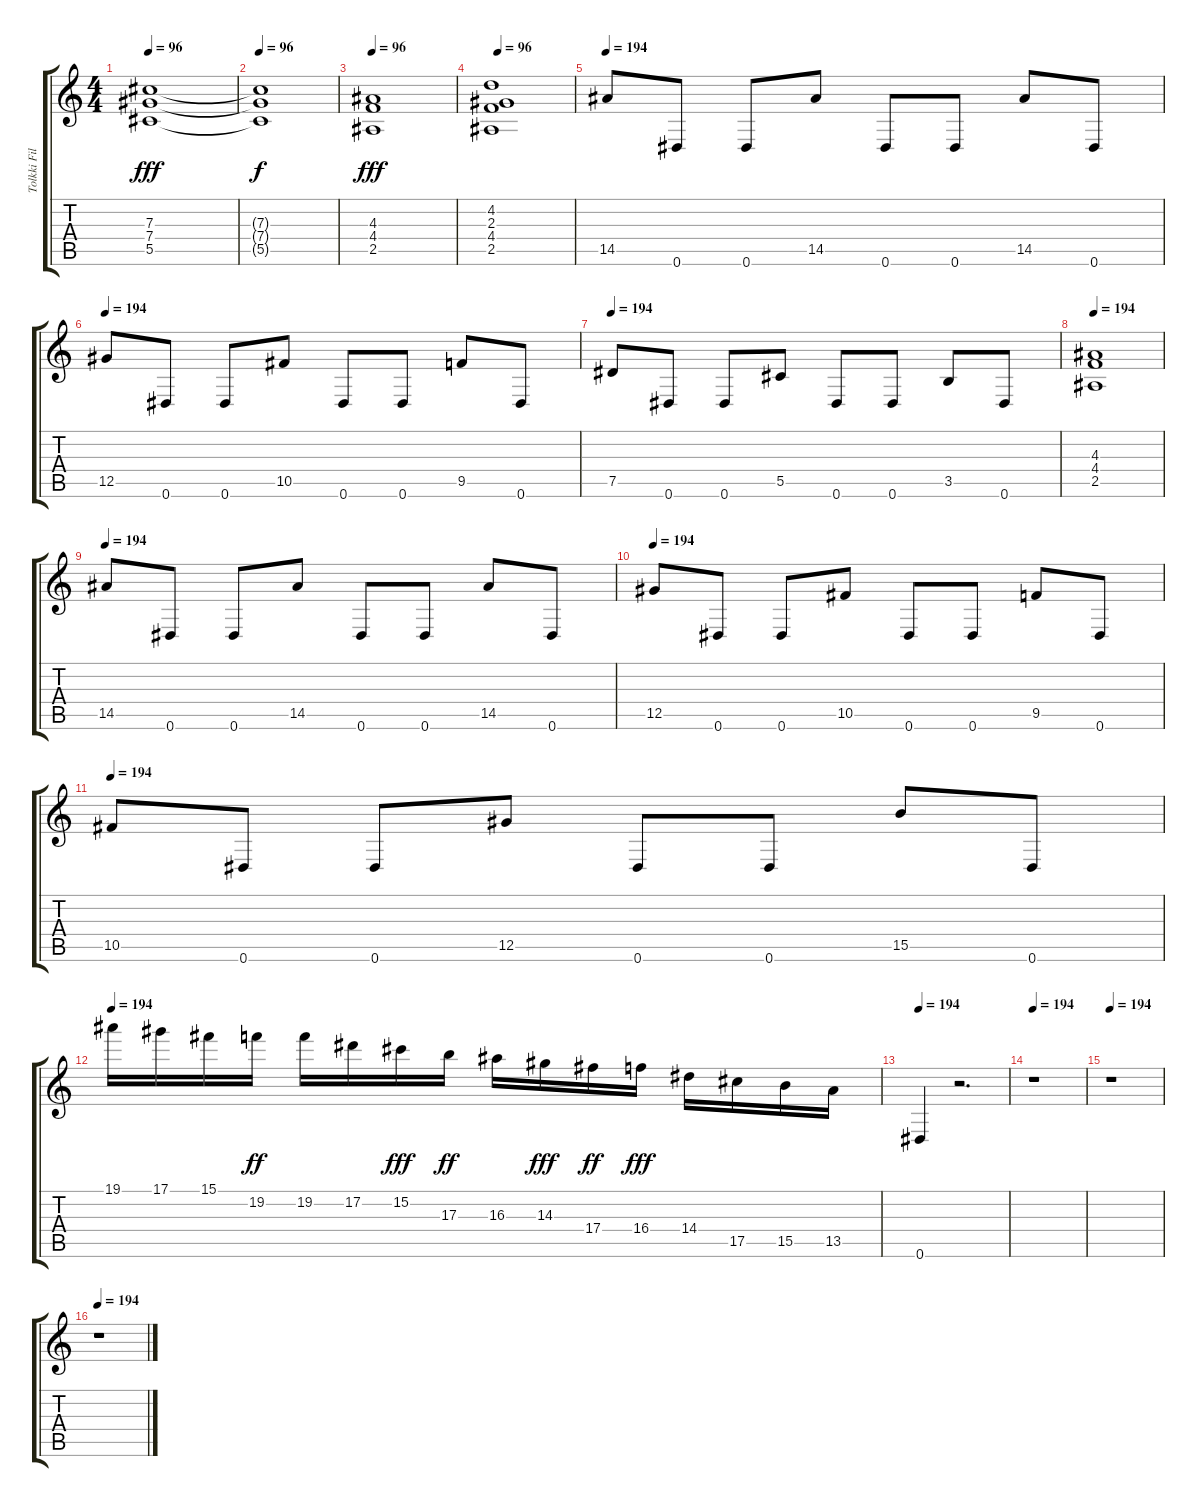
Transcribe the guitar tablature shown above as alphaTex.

\track ("Tolkki Fills" "Tolkki Fil") {instrument overdrivenguitar}
\staff {score tabs}
\tuning (Eb4 Bb3 Gb3 Db3 Ab2 Eb2) {hide}
\ts (4 4)
\tempo 96
\clef g2
\ks c
(7.3 7.4 5.5).1{dy fff} |
\tempo 96
(7.3{t} 7.4{t} 5.5{t}).1{dy f} |
\tempo 96
(4.3 4.4 2.5).1{dy fff} |
\tempo 96
(4.2 2.3 4.4 2.5).1 |
\tempo 194
14.5.8 0.6.8 0.6.8 14.5.8 0.6.8 0.6.8 14.5.8 0.6.8 |
\tempo 194
12.5.8 0.6.8 0.6.8 10.5.8 0.6.8 0.6.8 9.5.8 0.6.8 |
\tempo 194
7.5.8 0.6.8 0.6.8 5.5.8 0.6.8 0.6.8 3.5.8 0.6.8 |
\tempo 194
(4.3 4.4 2.5).1 |
\tempo 194
14.5.8 0.6.8 0.6.8 14.5.8 0.6.8 0.6.8 14.5.8 0.6.8 |
\tempo 194
12.5.8 0.6.8 0.6.8 10.5.8 0.6.8 0.6.8 9.5.8 0.6.8 |
\tempo 194
10.5.8 0.6.8 0.6.8 12.5.8 0.6.8 0.6.8 15.5.8 0.6.8 |
\tempo 194
19.1.16{volume 16} 17.1.16 15.1.16 19.2.16{dy ff} 19.2.16 17.2.16 15.2.16{dy fff} 17.3.16{dy ff} 16.3.16 14.3.16{dy fff} 17.4.16{dy ff} 16.4.16{dy fff} 14.4.16 17.5.16 15.5.16 13.5.16 |
\tempo 194
0.6.4 r.2{d} |
\tempo 194
r.1{volume 14} |
\tempo 194
r.1 |
\tempo 194
r.1
